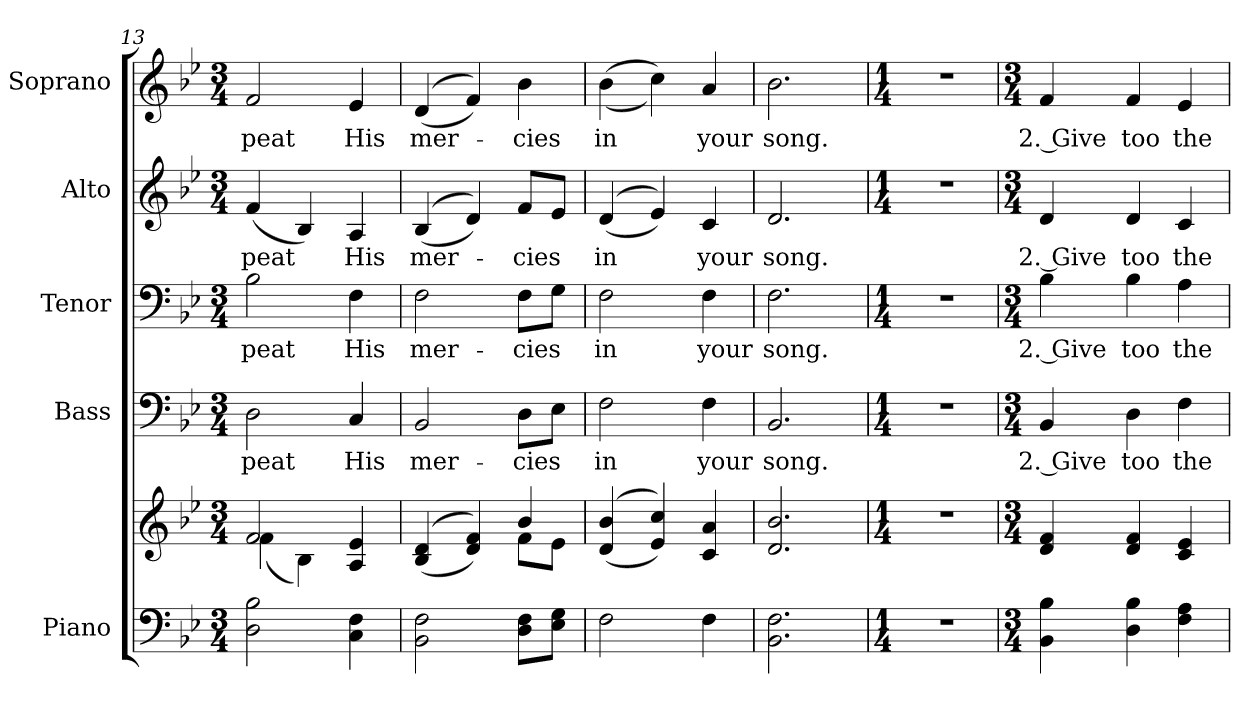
**kern	**kern	**kern	**text	**kern	**text	**kern	**text	**kern	**text
*part5	*part5	*part4	*part4	*part3	*part3	*part2	*part2	*part1	*part1
*staff6	*staff5	*staff4	*staff4	*staff3	*staff3	*staff2	*staff2	*staff1	*staff1
*I"Piano	*	*I"Bass	*	*I"Tenor	*	*I"Alto	*	*I"Soprano	*
*I'Pno.	*	*I'B.	*	*I'T.	*	*I'A.	*	*I'S.	*
!!LO:PB:g=z
*clefF4	*clefG2	*clefF4	*	*clefF4	*	*clefG2	*	*clefG2	*
*k[b-e-]	*k[b-e-]	*k[b-e-]	*	*k[b-e-]	*	*k[b-e-]	*	*k[b-e-]	*
*B-:	*B-:	*B-:	*	*B-:	*	*B-:	*	*B-:	*
*M3/4	*M3/4	*M3/4	*	*M3/4	*	*M3/4	*	*M3/4	*
=13	=13	=13	=13	=13	=13	=13	=13	=13	=13
*	*^	*	*	*	*	*	*	*	*
!	!	!	!	!LO:LY:b:color=#000000	!	!	!	!	!	!
!	!	!	!	!	!	!LO:LY:b:color=#000000	!	!	!	!
!	!	!	!	!	!	!	!	!LO:LY:b:color=#000000	!	!
!	!	!	!	!	!	!	!	!	!	!LO:LY:b:color=#000000
2Di\ 2B-i	2fi/	(4fi\	2Di\	peat	2B-i\	peat	(4fi/	peat	2fi/	peat
.	.	4B-i\)	.	.	.	.	4B-i/)	.	.	.
!	!	!	!	!LO:LY:b:color=#000000	!	!	!	!	!	!
!	!	!	!	!	!	!LO:LY:b:color=#000000	!	!	!	!
!	!	!	!	!	!	!	!	!LO:LY:b:color=#000000	!	!
!	!	!	!	!	!	!	!	!	!	!LO:LY:b:color=#000000
4Ci\ 4Fi	4Ai/ 4e-i	4ryy	4Ci/	His	4Fi\	His	4Ai/	His	4e-i/	His
=14	=14	=14	=14	=14	=14	=14	=14	=14	=14	=14
!	!	!	!	!LO:LY:b:color=#000000	!	!	!	!	!	!
!	!	!	!	!	!	!LO:LY:b:color=#000000	!	!	!	!
!	!	!	!	!	!	!	!	!LO:LY:b:color=#000000	!	!
!	!	!	!	!	!	!	!	!	!	!LO:LY:b:color=#000000
2BB-i\ 2Fi	((4B-i/ 4di	2ryy	2BB-i/	mer-	2Fi\	mer-	((4B-i/	mer-	((4di/	mer-
.	4di/ 4fi))	.	.	.	.	.	4di/))	.	4fi/))	.
!	!	!	!	!LO:LY:b:color=#000000	!	!	!	!	!	!
!	!	!	!	!	!	!LO:LY:b:color=#000000	!	!	!	!
!	!	!	!	!	!	!	!	!LO:LY:b:color=#000000	!	!
!	!	!	!	!	!	!	!	!	!	!LO:LY:b:color=#000000
8Di\ 8FiL	4b-i/	8fi\L	8Di\L	-cies	8Fi\L	-cies	8fi/L	-cies	4b-i\	-cies
8E-i\ 8GiJ	.	8e-i\J	8E-i\J	.	8Gi\J	.	8e-i/J	.	.	.
*	*v	*v	*	*	*	*	*	*	*	*
=15	=15	=15	=15	=15	=15	=15	=15	=15	=15
*	*^	*	*	*	*	*	*	*	*
!	!	!	!	!LO:LY:b:color=#000000	!	!	!	!	!	!
*	*v	*v	*	*	*	*	*	*	*	*
*	*^	*	*	*	*	*	*	*	*
!	!	!	!	!	!	!LO:LY:b:color=#000000	!	!	!	!
*	*v	*v	*	*	*	*	*	*	*	*
*	*^	*	*	*	*	*	*	*	*
!	!	!	!	!	!	!	!	!LO:LY:b:color=#000000	!	!
*	*v	*v	*	*	*	*	*	*	*	*
*	*^	*	*	*	*	*	*	*	*
!	!	!	!	!	!	!	!	!	!	!LO:LY:b:color=#000000
*	*v	*v	*	*	*	*	*	*	*	*
2Fi\	((4di/ 4b-i	2Fi\	in	2Fi\	in	((4di/	in	((4b-i\	in
.	4e-i/ 4cci))	.	.	.	.	4e-i/))	.	4cci\))	.
!	!	!	!LO:LY:b:color=#000000	!	!	!	!	!	!
!	!	!	!	!	!LO:LY:b:color=#000000	!	!	!	!
!	!	!	!	!	!	!	!LO:LY:b:color=#000000	!	!
!	!	!	!	!	!	!	!	!	!LO:LY:b:color=#000000
4Fi\	4ci/ 4ai	4Fi\	your	4Fi\	your	4ci/	your	4ai/	your
!!LO:PB:g=z
=16	=16	=16	=16	=16	=16	=16	=16	=16	=16
!	!	!	!LO:LY:b:color=#000000	!	!	!	!	!	!
!	!	!	!	!	!LO:LY:b:color=#000000	!	!	!	!
!	!	!	!	!	!	!	!LO:LY:b:color=#000000	!	!
!	!	!	!	!	!	!	!	!	!LO:LY:b:color=#000000
2.BB-i\ 2.Fi	2.di/ 2.b-i	2.BB-i/	song.	2.Fi\	song.	2.di/	song.	2.b-i\	song.
=17	=17	=17	=17	=17	=17	=17	=17	=17	=17
*M1/4	*M1/4	*M1/4	*	*M1/4	*	*M1/4	*	*M1/4	*
!LO:N:vis=1	!LO:N:vis=1	!LO:N:vis=1	!	!LO:N:vis=1	!	!LO:N:vis=1	!	!LO:N:vis=1	!
4r	4r	4r	.	4r	.	4r	.	4r	.
=18	=18	=18	=18	=18	=18	=18	=18	=18	=18
*M3/4	*M3/4	*M3/4	*	*M3/4	*	*M3/4	*	*M3/4	*
!	!	!	!LO:LY:b:color=#000000	!	!	!	!	!	!
!	!	!	!	!	!LO:LY:b:color=#000000	!	!	!	!
!	!	!	!	!	!	!	!LO:LY:b:color=#000000	!	!
!	!	!	!	!	!	!	!	!	!LO:LY:b:color=#000000
4BB-i\ 4B-i	4di/ 4fi	4BB-i/	2. Give	4B-i\	2. Give	4di/	2. Give	4fi/	2. Give
!	!	!	!LO:LY:b:color=#000000	!	!	!	!	!	!
!	!	!	!	!	!LO:LY:b:color=#000000	!	!	!	!
!	!	!	!	!	!	!	!LO:LY:b:color=#000000	!	!
!	!	!	!	!	!	!	!	!	!LO:LY:b:color=#000000
4Di\ 4B-i	4di/ 4fi	4Di\	too	4B-i\	too	4di/	too	4fi/	too
!	!	!	!LO:LY:b:color=#000000	!	!	!	!	!	!
!	!	!	!	!	!LO:LY:b:color=#000000	!	!	!	!
!	!	!	!	!	!	!	!LO:LY:b:color=#000000	!	!
!	!	!	!	!	!	!	!	!	!LO:LY:b:color=#000000
4Fi\ 4Ai	4ci/ 4e-i	4Fi\	the	4Ai\	the	4ci/	the	4e-i/	the
=	=	=	=	=	=	=	=	=	=
*-	*-	*-	*-	*-	*-	*-	*-	*-	*-
